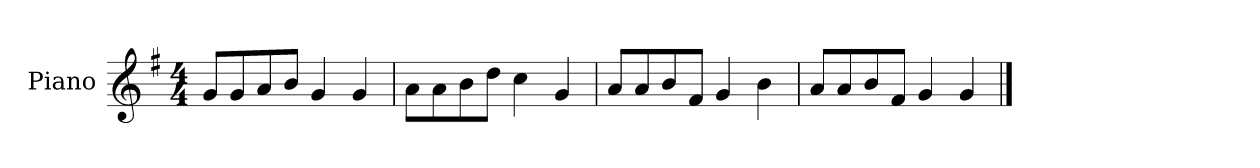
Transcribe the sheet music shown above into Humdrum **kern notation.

**kern
*part1
*staff1
*I"Piano
*I'P-no
*clefG2
*k[f#]
*M4/4
*MM90
=1
8g/L
8g/
8a/
8b/J
4g/
4g/
=2
8a\L
8a\
8b\
8dd\J
4cc\
4g/
=3
8a/L
8a/
8b/
8f#/J
4g/
4b\
=4
8a/L
8a/
8b/
8f#/J
4g/
4g/
==
*-
